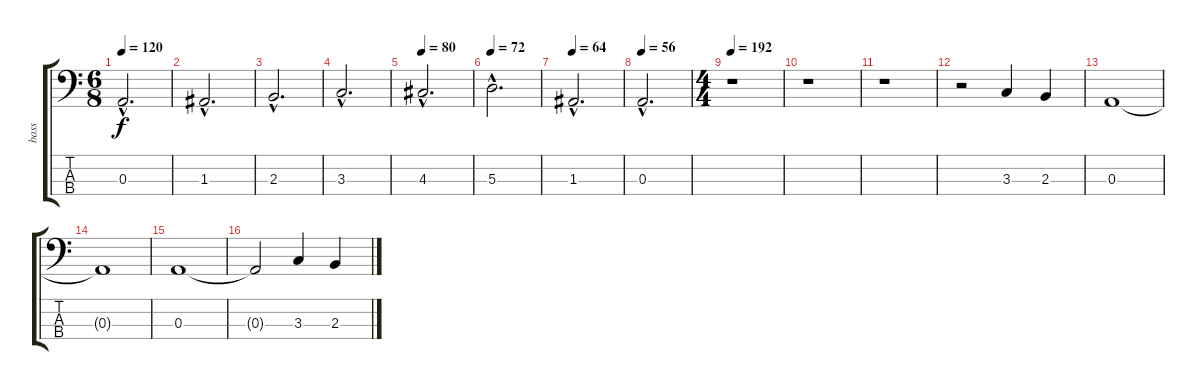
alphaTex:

\track ("bass" "bass") {instrument electricbasspick}
\staff {score tabs}
\tuning (G2 D2 A1 E1) {hide}
\ts (6 8)
\tempo 120
\tempo 88
\tempo 120
\clef f4
\ks c
0.3{hac}.2{d dy f instrument electricbasspick} |
1.3{hac}.2{d} |
2.3{hac}.2{d} |
3.3{hac}.2{d} |
\tempo 80
4.3{hac}.2{d} |
\tempo 72
5.3{hac}.2{d} |
\tempo 64
1.3{hac}.2{d} |
\tempo 56
0.3{hac}.2{d} |
\ts (4 4)
\tempo 192
r.1 |
r.1 |
r.1 |
r.2 3.3.4 2.3.4 |
0.3.1 |
0.3{t}.1 |
0.3.1 |
0.3{t}.2 3.3.4 2.3.4
